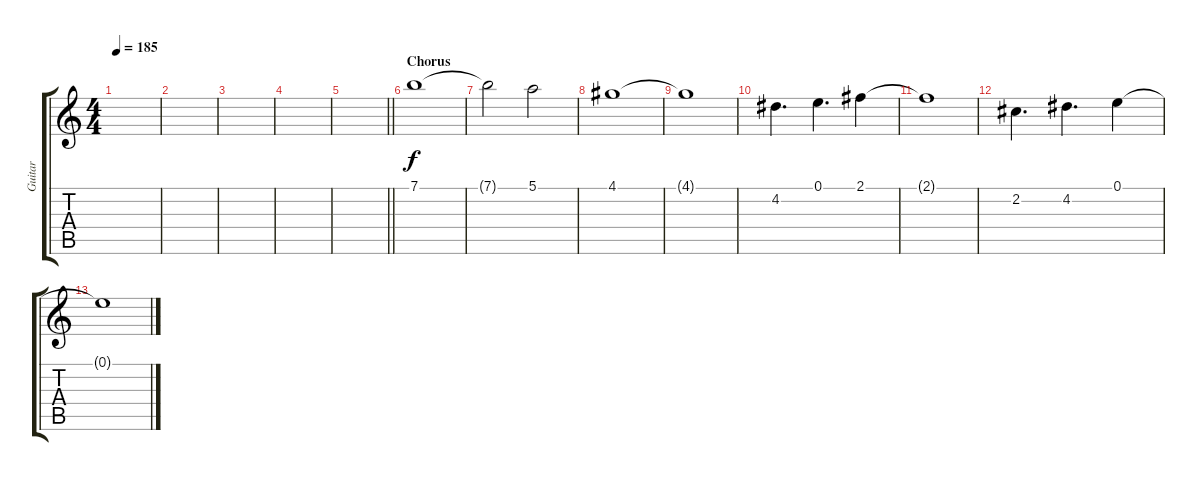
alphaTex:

\track ("Guitar" "Guitar") {instrument distortionguitar}
\staff {score tabs}
\tuning (E4 B3 G3 D3 A2 E2) {hide}
\ts (4 4)
\tempo 185
\clef g2
\ks c
|
|
|
|
\barLineRight lightlight
|
\section ("" "Chorus")
7.1.1 |
7.1{t}.2 5.1.2 |
4.1.1 |
4.1{t}.1 |
4.2.4{d} 0.1.4{d} 2.1.4 |
2.1{t}.1 |
2.2.4{d} 4.2.4{d} 0.1.4 |
0.1{t}.1
